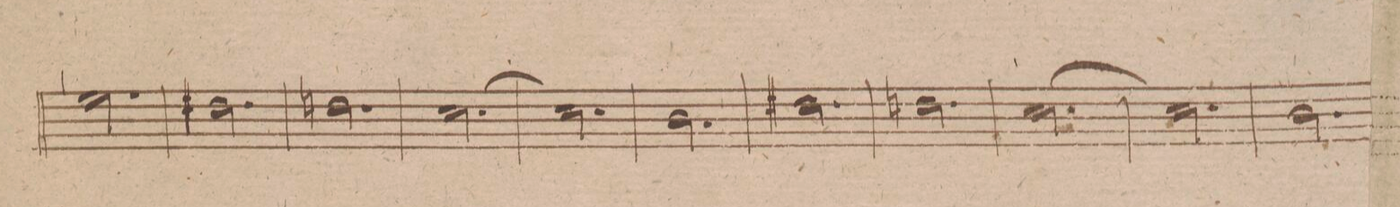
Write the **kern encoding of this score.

**kern	**dynam
*I"Oboe 2do in	*
*clefG2	*
*k[f#]	*
*met(c|)	*
*M3/4	*
2.ee\	.
=233	=233
2.dd#X\	.
=234	=234
2.ddn\	.
=235	=235
[2.cc\	.
=236	=236
2.cc\]	.
=237	=237
2.b\	.
=238	=238
2.dd#X\	.
=239	=239
2.ddn\	.
=240	=240
[2.cc\	.
=241	=241
2.cc\]	.
=242	=242
2.b\	.
=243	=243
*-	*-
